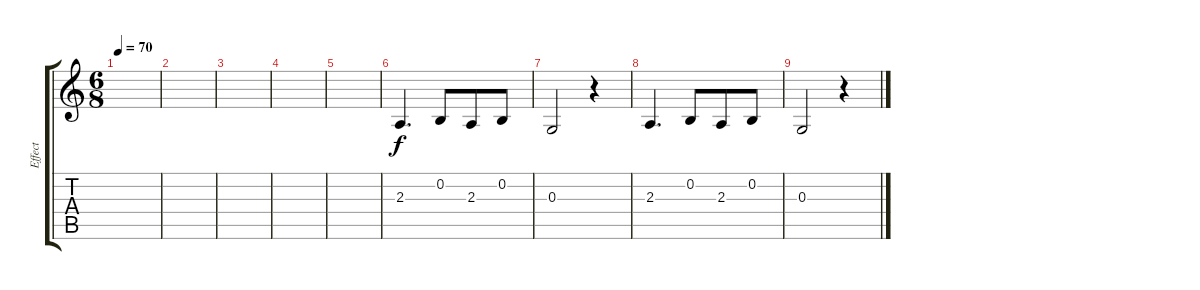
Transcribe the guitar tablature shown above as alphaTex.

\track ("Effect" "Effect") {instrument tremolostrings}
\staff {score tabs}
\tuning (E4 B3 G3 D3 A2 E2) {hide}
\ts (6 8)
\tempo 70
\clef g2
\ks c
|
|
|
|
|
2.3.4{d} 0.2.8 2.3.8 0.2.8 |
0.3.2 r.4 |
2.3.4{d} 0.2.8 2.3.8 0.2.8 |
0.3.2 r.4
